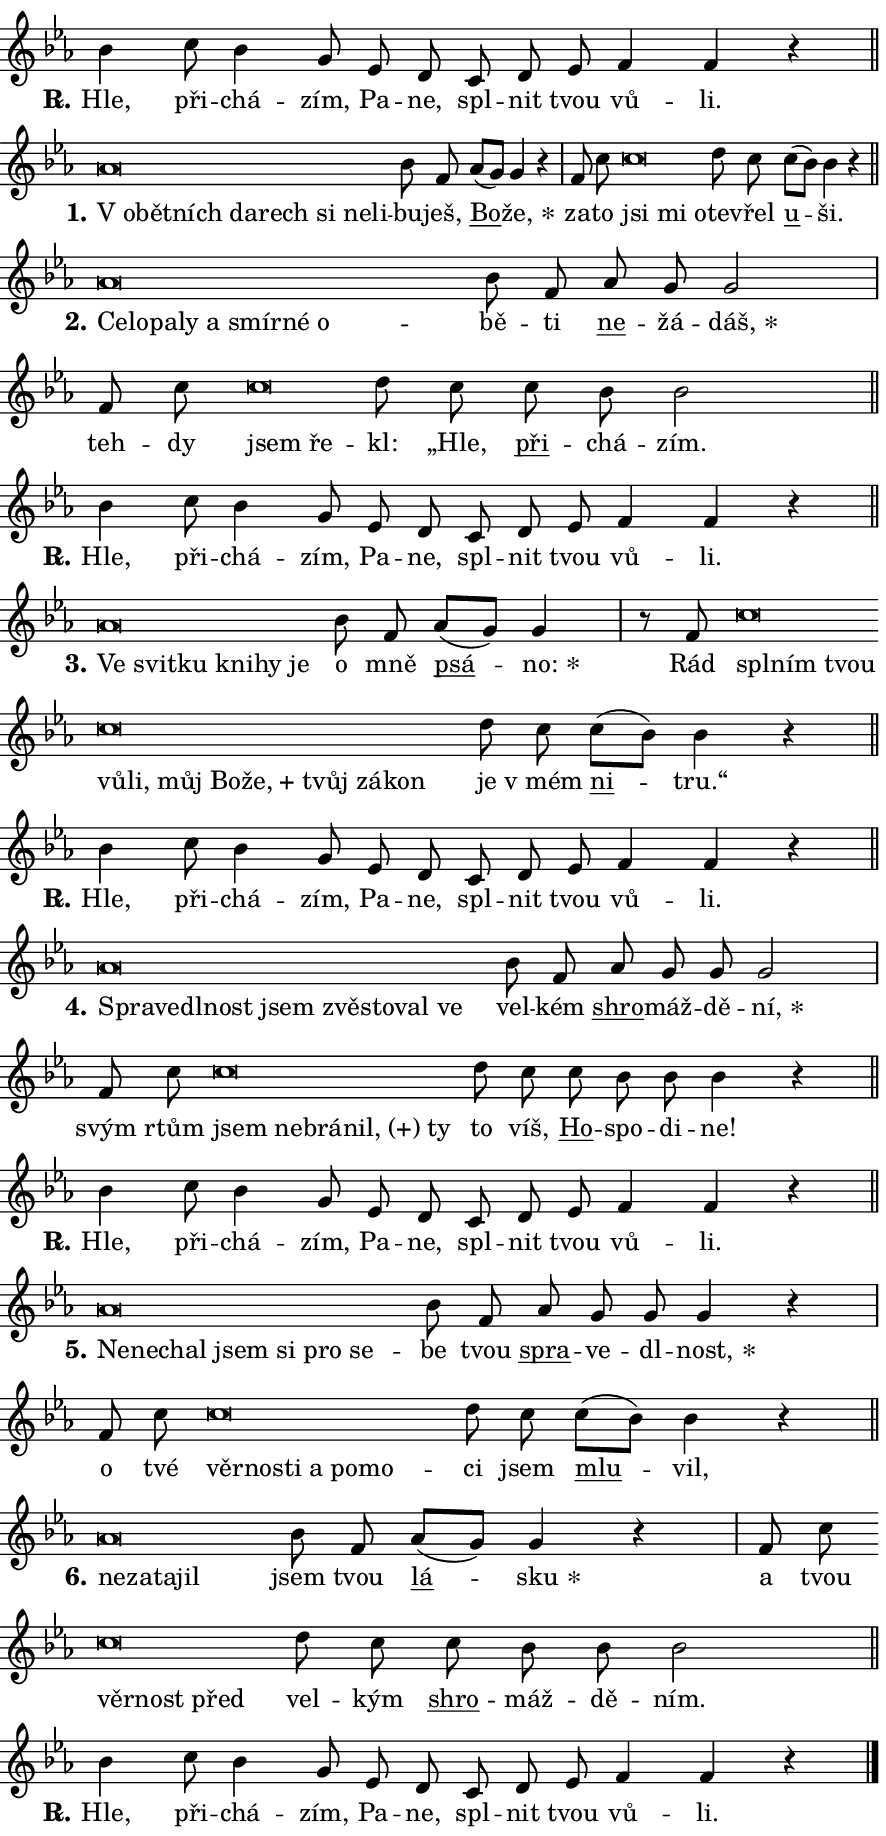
\version "2.24.0"
\header { tagline = "" }
\paper {
  indent = 0\cm
  top-margin = 0\cm
  right-margin = 0.13\cm % to fit lyric hyphens
  bottom-margin = 0\cm
  left-margin = 0\cm
  paper-width = 15\cm
  page-breaking = #ly:one-page-breaking
  system-system-spacing.basic-distance = #11
  score-system-spacing.basic-distance = #11
  ragged-last = ##f
}


%% Author: Thomas Morley
%% https://lists.gnu.org/archive/html/lilypond-user/2020-05/msg00002.html
#(define (line-position grob)
"Returns position of @var[grob} in current system:
   @code{'start}, if at first time-step
   @code{'end}, if at last time-step
   @code{'middle} otherwise
"
  (let* ((col (ly:item-get-column grob))
         (ln (ly:grob-object col 'left-neighbor))
         (rn (ly:grob-object col 'right-neighbor))
         (col-to-check-left (if (ly:grob? ln) ln col))
         (col-to-check-right (if (ly:grob? rn) rn col))
         (break-dir-left
           (and
             (ly:grob-property col-to-check-left 'non-musical #f)
             (ly:item-break-dir col-to-check-left)))
         (break-dir-right
           (and
             (ly:grob-property col-to-check-right 'non-musical #f)
             (ly:item-break-dir col-to-check-right))))
        (cond ((eqv? 1 break-dir-left) 'start)
              ((eqv? -1 break-dir-right) 'end)
              (else 'middle))))

#(define (tranparent-at-line-position vctor)
  (lambda (grob)
  "Relying on @code{line-position} select the relevant enry from @var{vctor}.
Used to determine transparency,"
    (case (line-position grob)
      ((end) (not (vector-ref vctor 0)))
      ((middle) (not (vector-ref vctor 1)))
      ((start) (not (vector-ref vctor 2))))))

noteHeadBreakVisibility =
#(define-music-function (break-visibility)(vector?)
"Makes @code{NoteHead}s transparent relying on @var{break-visibility}"
#{
  \override NoteHead.transparent =
    #(tranparent-at-line-position break-visibility)
#})

#(define delete-ledgers-for-transparent-note-heads
  (lambda (grob)
    "Reads whether a @code{NoteHead} is transparent.
If so this @code{NoteHead} is removed from @code{'note-heads} from
@var{grob}, which is supposed to be @code{LedgerLineSpanner}.
As a result ledgers are not printed for this @code{NoteHead}"
    (let* ((nhds-array (ly:grob-object grob 'note-heads))
           (nhds-list
             (if (ly:grob-array? nhds-array)
                 (ly:grob-array->list nhds-array)
                 '()))
           ;; Relies on the transparent-property being done before
           ;; Staff.LedgerLineSpanner.after-line-breaking is executed.
           ;; This is fragile ...
           (to-keep
             (remove
               (lambda (nhd)
                 (ly:grob-property nhd 'transparent #f))
               nhds-list)))
      ;; TODO find a better method to iterate over grob-arrays, similiar
      ;; to filter/remove etc for lists
      ;; For now rebuilt from scratch
      (set! (ly:grob-object grob 'note-heads)  '())
      (for-each
        (lambda (nhd)
          (ly:pointer-group-interface::add-grob grob 'note-heads nhd))
        to-keep))))

squashNotes = {
  \override NoteHead.X-extent = #'(-0.2 . 0.2)
  \override NoteHead.Y-extent = #'(-0.75 . 0)
  \override NoteHead.stencil =
    #(lambda (grob)
       (let ((pos (ly:grob-property grob 'staff-position)))
         (begin
           (if (< pos -7) (display "ERROR: Lower brevis then expected\n") (display ""))
           (if (<= pos -6) ly:text-interface::print ly:note-head::print))))
}
unSquashNotes = {
  \revert NoteHead.X-extent
  \revert NoteHead.Y-extent
  \revert NoteHead.stencil
}

hideNotes = \noteHeadBreakVisibility #begin-of-line-visible
unHideNotes = \noteHeadBreakVisibility #all-visible

% work-around for resetting accidentals
% https://lilypond.org/doc/v2.23/Documentation/notation/displaying-rhythms#unmetered-music
cadenzaMeasure = {
  \cadenzaOff
  \partial 1024 s1024
  \cadenzaOn
}

#(define-markup-command (accent layout props text) (markup?)
  "Underline accented syllable"
  (interpret-markup layout props
    #{\markup \override #'(offset . 4.3) \underline { #text }#}))

responsum = \markup \concat {
  "R" \hspace #-1.05 \path #0.1 #'((moveto 0 0.07) (lineto 0.9 0.8)) \hspace #0.05 "."
}

spaceSize = #0.6828661417322834 % exact space size for TeX Gyre Schola

\layout {
  \context {
    \Staff
    \remove "Time_signature_engraver"
    \override LedgerLineSpanner.after-line-breaking = #delete-ledgers-for-transparent-note-heads
  }
  \context {
    \Lyrics {
      \override LyricSpace.minimum-distance = \spaceSize
      \override LyricText.font-name = #"TeX Gyre Schola"
      \override LyricText.font-size = 1
      \override StanzaNumber.font-name = #"TeX Gyre Schola Bold"
      \override StanzaNumber.font-size = 1
    }
  }
  \context {
    \Score 
    \override NoteHead.text =
      #(lambda (grob) 
        (let ((pos (ly:grob-property grob 'staff-position)))
          #{\markup {
            \combine
              \halign #-0.55 \raise #(if (= pos -6) 0 0.5) \override #'(thickness . 2) \draw-line #'(3.2 . 0)
              \musicglyph "noteheads.sM1"
          }#}))
  }
}

% magnetic-lyrics.ily
%
%   written by
%     Jean Abou Samra <jean@abou-samra.fr>
%     Werner Lemberg <wl@gnu.org>
%
%   adapted by
%     Jiri Hon <jiri.hon@gmail.com>
%
% Version 2022-Apr-15

% https://www.mail-archive.com/lilypond-user@gnu.org/msg149350.html

#(define (Left_hyphen_pointer_engraver context)
   "Collect syllable-hyphen-syllable occurrences in lyrics and store
them in properties.  This engraver only looks to the left.  For
example, if the lyrics input is @code{foo -- bar}, it does the
following.

@itemize @bullet
@item
Set the @code{text} property of the @code{LyricHyphen} grob between
@q{foo} and @q{bar} to @code{foo}.

@item
Set the @code{left-hyphen} property of the @code{LyricText} grob with
text @q{foo} to the @code{LyricHyphen} grob between @q{foo} and
@q{bar}.
@end itemize

Use this auxiliary engraver in combination with the
@code{lyric-@/text::@/apply-@/magnetic-@/offset!} hook."
   (let ((hyphen #f)
         (text #f))
     (make-engraver
      (acknowledgers
       ((lyric-syllable-interface engraver grob source-engraver)
        (set! text grob)))
      (end-acknowledgers
       ((lyric-hyphen-interface engraver grob source-engraver)
        ;(when (not (grob::has-interface grob 'lyric-space-interface))
          (set! hyphen grob)));)
      ((stop-translation-timestep engraver)
       (when (and text hyphen)
         (ly:grob-set-object! text 'left-hyphen hyphen))
       (set! text #f)
       (set! hyphen #f)))))

#(define (lyric-text::apply-magnetic-offset! grob)
   "If the space between two syllables is less than the value in
property @code{LyricText@/.details@/.squash-threshold}, move the right
syllable to the left so that it gets concatenated with the left
syllable.

Use this function as a hook for
@code{LyricText@/.after-@/line-@/breaking} if the
@code{Left_@/hyphen_@/pointer_@/engraver} is active."
   (let ((hyphen (ly:grob-object grob 'left-hyphen #f)))
     (when hyphen
       (let ((left-text (ly:spanner-bound hyphen LEFT)))
         (when (grob::has-interface left-text 'lyric-syllable-interface)
           (let* ((common (ly:grob-common-refpoint grob left-text X))
                  (this-x-ext (ly:grob-extent grob common X))
                  (left-x-ext
                   (begin
                     ;; Trigger magnetism for left-text.
                     (ly:grob-property left-text 'after-line-breaking)
                     (ly:grob-extent left-text common X)))
                  ;; `delta` is the gap width between two syllables.
                  (delta (- (interval-start this-x-ext)
                            (interval-end left-x-ext)))
                  (details (ly:grob-property grob 'details))
                  (threshold (assoc-get 'squash-threshold details 0.2)))
             (when (< delta threshold)
               (let* (;; We have to manipulate the input text so that
                      ;; ligatures crossing syllable boundaries are not
                      ;; disabled.  For languages based on the Latin
                      ;; script this is essentially a beautification.
                      ;; However, for non-Western scripts it can be a
                      ;; necessity.
                      (lt (ly:grob-property left-text 'text))
                      (rt (ly:grob-property grob 'text))
                      (is-space (grob::has-interface hyphen 'lyric-space-interface))
                      (space (if is-space " " ""))
                      (extra-delta (if is-space spaceSize 0))
                      ;; Append new syllable.
                      (ltrt-space (if (and (string? lt) (string? rt))
                                (string-append lt space rt)
                                (make-concat-markup (list lt space rt))))
                      ;; Right-align `ltrt` to the right side.
                      (ltrt-space-markup (grob-interpret-markup
                               grob
                               (make-translate-markup
                                (cons (interval-length this-x-ext) 0)
                                (make-right-align-markup ltrt-space)))))
                 (begin
                   ;; Don't print `left-text`.
                   (ly:grob-set-property! left-text 'stencil #f)
                   ;; Set text and stencil (which holds all collected
                   ;; syllables so far) and shift it to the left.
                   (ly:grob-set-property! grob 'text ltrt-space)
                   (ly:grob-set-property! grob 'stencil ltrt-space-markup)
                   (ly:grob-translate-axis! grob (- (- delta extra-delta)) X))))))))))


#(define (lyric-hyphen::displace-bounds-first grob)
   ;; Make very sure this callback isn't triggered too early.
   (let ((left (ly:spanner-bound grob LEFT))
         (right (ly:spanner-bound grob RIGHT)))
     (ly:grob-property left 'after-line-breaking)
     (ly:grob-property right 'after-line-breaking)
     (ly:lyric-hyphen::print grob)))

squashThreshold = #0.4

\layout {
  \context {
    \Lyrics
    \consists #Left_hyphen_pointer_engraver
    \override LyricText.after-line-breaking =
      #lyric-text::apply-magnetic-offset!
    \override LyricHyphen.stencil = #lyric-hyphen::displace-bounds-first
    \override LyricText.details.squash-threshold = \squashThreshold
    \override LyricHyphen.minimum-distance = 0
    \override LyricHyphen.minimum-length = \squashThreshold
  }
}

squashText = \override LyricText.details.squash-threshold = 9999
unSquashText = \override LyricText.details.squash-threshold = \squashThreshold

leftText = \override LyricText.self-alignment-X = #LEFT
unLeftText = \revert LyricText.self-alignment-X

starOffset = #(lambda (grob) 
                (let ((x_offset (ly:self-alignment-interface::aligned-on-x-parent grob)))
                  (if (= x_offset 0) 0 (+ x_offset 1.2))))

star = #(define-music-function (syllable)(string?)
"Append star separator at the end of a syllable"
#{
  \once \override LyricText.X-offset = #starOffset
  \lyricmode { \markup {
    #syllable
    \override #'((font-name . "TeX Gyre Schola Bold")) \hspace #0.2 \lower #0.65 \larger "*"
  } }
#})

starAccent = #(define-music-function (syllable)(string?)
"Append star separator at the end of a syllable and make accent"
#{
  \once \override LyricText.X-offset = #starOffset
  \lyricmode { \markup {
    \accent #syllable
    \override #'((font-name . "TeX Gyre Schola Bold")) \hspace #0.2 \lower #0.65 \larger "*"
  } }
#})

breath = #(define-music-function (syllable)(string?)
"Append breathing indicator at the end of a syllable"
#{
  \lyricmode { \markup { #syllable "+" } }
#})

optionalBreath = #(define-music-function (syllable)(string?)
"Append optional breathing indicator at the end of a syllable"
#{
  \lyricmode { \markup { #syllable "(+)" } }
#})


\score {
    <<
        \new Voice = "melody" { \cadenzaOn \key es \major \relative { bes'4 c8 bes4 g8 \bar "" es d \bar "" c d es \bar "" f4 f r \cadenzaMeasure \bar "||" \break } }
        \new Lyrics \lyricsto "melody" { \lyricmode { \set stanza = \responsum
Hle, při -- chá -- zím, Pa -- ne, spl -- nit tvou vů -- li. } }
    >>
    \layout {}
}

\score {
    <<
        \new Voice = "melody" { \cadenzaOn \key es \major \relative { \squashNotes as'\breve*1/16 \hideNotes \breve*1/16 \bar "" \breve*1/16 \bar "" \breve*1/16 \bar "" \breve*1/16 \bar "" \breve*1/16 \bar "" \breve*1/16 \breve*1/16 \bar "" \unHideNotes \unSquashNotes bes8 f \bar "" as[( g)] g4 r \cadenzaMeasure \bar "|" f8 c' \bar "" \squashNotes c\breve*1/16 \hideNotes \breve*1/16 \breve*1/16 \bar "" \unHideNotes \unSquashNotes d8 c \bar "" c[( bes)] bes4 r \cadenzaMeasure \bar "||" \break } }
        \new Lyrics \lyricsto "melody" { \lyricmode { \set stanza = "1."
\leftText "V o" -- \squashText bět -- ních da -- rech si ne -- li -- \unLeftText \unSquashText bu -- ješ, \markup \accent Bo -- \star že, za -- to \leftText jsi \squashText mi o -- \unLeftText \unSquashText te -- vřel \markup \accent u -- ši. } }
    >>
    \layout {}
}

\score {
    <<
        \new Voice = "melody" { \cadenzaOn \key es \major \relative { \squashNotes as'\breve*1/16 \hideNotes \breve*1/16 \bar "" \breve*1/16 \bar "" \breve*1/16 \bar "" \breve*1/16 \bar "" \breve*1/16 \bar "" \breve*1/16 \breve*1/16 \bar "" \unHideNotes \unSquashNotes bes8 f \bar "" as g g2 \cadenzaMeasure \bar "|" f8 c' \bar "" \squashNotes c\breve*1/16 \hideNotes \breve*1/16 \bar "" \unHideNotes \unSquashNotes d8 c \bar "" c bes bes2 \cadenzaMeasure \bar "||" \break } }
        \new Lyrics \lyricsto "melody" { \lyricmode { \set stanza = "2."
\leftText Ce -- \squashText lo -- pa -- ly a smír -- né o -- \unLeftText \unSquashText bě -- ti \markup \accent ne -- žá -- \star dáš, teh -- dy \leftText jsem \squashText ře -- \unLeftText \unSquashText kl: „Hle, \markup \accent při -- chá -- zím. } }
    >>
    \layout {}
}

\score {
    <<
        \new Voice = "melody" { \cadenzaOn \key es \major \relative { bes'4 c8 bes4 g8 \bar "" es d \bar "" c d es \bar "" f4 f r \cadenzaMeasure \bar "||" \break } }
        \new Lyrics \lyricsto "melody" { \lyricmode { \set stanza = \responsum
Hle, při -- chá -- zím, Pa -- ne, spl -- nit tvou vů -- li. } }
    >>
    \layout {}
}

\score {
    <<
        \new Voice = "melody" { \cadenzaOn \key es \major \relative { \squashNotes as'\breve*1/16 \hideNotes \breve*1/16 \bar "" \breve*1/16 \bar "" \breve*1/16 \bar "" \breve*1/16 \breve*1/16 \bar "" \unHideNotes \unSquashNotes bes8 f \bar "" as[( g)] g4 \cadenzaMeasure \bar "|" r8 f8 \squashNotes c'\breve*1/16 \hideNotes \breve*1/16 \bar "" \breve*1/16 \bar "" \breve*1/16 \bar "" \breve*1/16 \bar "" \breve*1/16 \bar "" \breve*1/16 \bar "" \breve*1/16 \bar "" \breve*1/16 \bar "" \breve*1/16 \breve*1/16 \bar "" \unHideNotes \unSquashNotes d8 c \bar "" c[( bes)] bes4 r \cadenzaMeasure \bar "||" \break } }
        \new Lyrics \lyricsto "melody" { \lyricmode { \set stanza = "3."
\leftText Ve \squashText svit -- ku kni -- hy je \unLeftText \unSquashText o mně \markup \accent psá -- \star no: Rád \leftText spl -- \squashText ním tvou vů -- li, můj Bo -- \breath "že," tvůj zá -- kon \unLeftText \unSquashText je "v mém" \markup \accent ni -- tru.“ } }
    >>
    \layout {}
}

\score {
    <<
        \new Voice = "melody" { \cadenzaOn \key es \major \relative { bes'4 c8 bes4 g8 \bar "" es d \bar "" c d es \bar "" f4 f r \cadenzaMeasure \bar "||" \break } }
        \new Lyrics \lyricsto "melody" { \lyricmode { \set stanza = \responsum
Hle, při -- chá -- zím, Pa -- ne, spl -- nit tvou vů -- li. } }
    >>
    \layout {}
}

\score {
    <<
        \new Voice = "melody" { \cadenzaOn \key es \major \relative { \squashNotes as'\breve*1/16 \hideNotes \breve*1/16 \bar "" \breve*1/16 \bar "" \breve*1/16 \bar "" \breve*1/16 \bar "" \breve*1/16 \bar "" \breve*1/16 \bar "" \breve*1/16 \breve*1/16 \bar "" \unHideNotes \unSquashNotes bes8 f \bar "" as g g g2 \cadenzaMeasure \bar "|" f8 c' \bar "" \squashNotes c\breve*1/16 \hideNotes \breve*1/16 \bar "" \breve*1/16 \bar "" \breve*1/16 \breve*1/16 \bar "" \unHideNotes \unSquashNotes d8 c \bar "" c bes bes bes4 r \cadenzaMeasure \bar "||" \break } }
        \new Lyrics \lyricsto "melody" { \lyricmode { \set stanza = "4."
\leftText Spra -- \squashText ve -- dl -- nost jsem zvě -- sto -- val ve \unLeftText \unSquashText vel -- kém \markup \accent shro -- máž -- dě -- \star ní, svým rtům \leftText jsem \squashText ne -- brá -- \optionalBreath nil, ty \unLeftText \unSquashText to víš, \markup \accent Ho -- spo -- di -- ne! } }
    >>
    \layout {}
}

\score {
    <<
        \new Voice = "melody" { \cadenzaOn \key es \major \relative { bes'4 c8 bes4 g8 \bar "" es d \bar "" c d es \bar "" f4 f r \cadenzaMeasure \bar "||" \break } }
        \new Lyrics \lyricsto "melody" { \lyricmode { \set stanza = \responsum
Hle, při -- chá -- zím, Pa -- ne, spl -- nit tvou vů -- li. } }
    >>
    \layout {}
}

\score {
    <<
        \new Voice = "melody" { \cadenzaOn \key es \major \relative { \squashNotes as'\breve*1/16 \hideNotes \breve*1/16 \bar "" \breve*1/16 \bar "" \breve*1/16 \bar "" \breve*1/16 \bar "" \breve*1/16 \breve*1/16 \bar "" \unHideNotes \unSquashNotes bes8 f \bar "" as g g g4 r \cadenzaMeasure \bar "|" f8 c' \bar "" \squashNotes c\breve*1/16 \hideNotes \breve*1/16 \bar "" \breve*1/16 \bar "" \breve*1/16 \bar "" \breve*1/16 \breve*1/16 \bar "" \unHideNotes \unSquashNotes d8 c \bar "" c[( bes)] bes4 r \cadenzaMeasure \bar "||" \break } }
        \new Lyrics \lyricsto "melody" { \lyricmode { \set stanza = "5."
\leftText Ne -- \squashText ne -- chal jsem si pro se -- \unLeftText \unSquashText be tvou \markup \accent spra -- ve -- dl -- \star nost, o tvé \leftText věr -- \squashText no -- sti a po -- mo -- \unLeftText \unSquashText ci jsem \markup \accent mlu -- vil, } }
    >>
    \layout {}
}

\score {
    <<
        \new Voice = "melody" { \cadenzaOn \key es \major \relative { \squashNotes as'\breve*1/16 \hideNotes \breve*1/16 \bar "" \breve*1/16 \breve*1/16 \bar "" \unHideNotes \unSquashNotes bes8 f \bar "" as[( g)] g4 r \cadenzaMeasure \bar "|" f8 c' \bar "" \squashNotes c\breve*1/16 \hideNotes \breve*1/16 \breve*1/16 \bar "" \unHideNotes \unSquashNotes d8 c \bar "" c bes bes bes2 \cadenzaMeasure \bar "||" \break } }
        \new Lyrics \lyricsto "melody" { \lyricmode { \set stanza = "6."
\leftText ne -- \squashText za -- ta -- jil \unLeftText \unSquashText jsem tvou \markup \accent lá -- \star sku a tvou \leftText věr -- \squashText nost před \unLeftText \unSquashText vel -- kým \markup \accent shro -- máž -- dě -- ním. } }
    >>
    \layout {}
}

\score {
    <<
        \new Voice = "melody" { \cadenzaOn \key es \major \relative { bes'4 c8 bes4 g8 \bar "" es d \bar "" c d es \bar "" f4 f r \cadenzaMeasure \bar "||" \break } \bar "|." }
        \new Lyrics \lyricsto "melody" { \lyricmode { \set stanza = \responsum
Hle, při -- chá -- zím, Pa -- ne, spl -- nit tvou vů -- li. } }
    >>
    \layout {}
}
